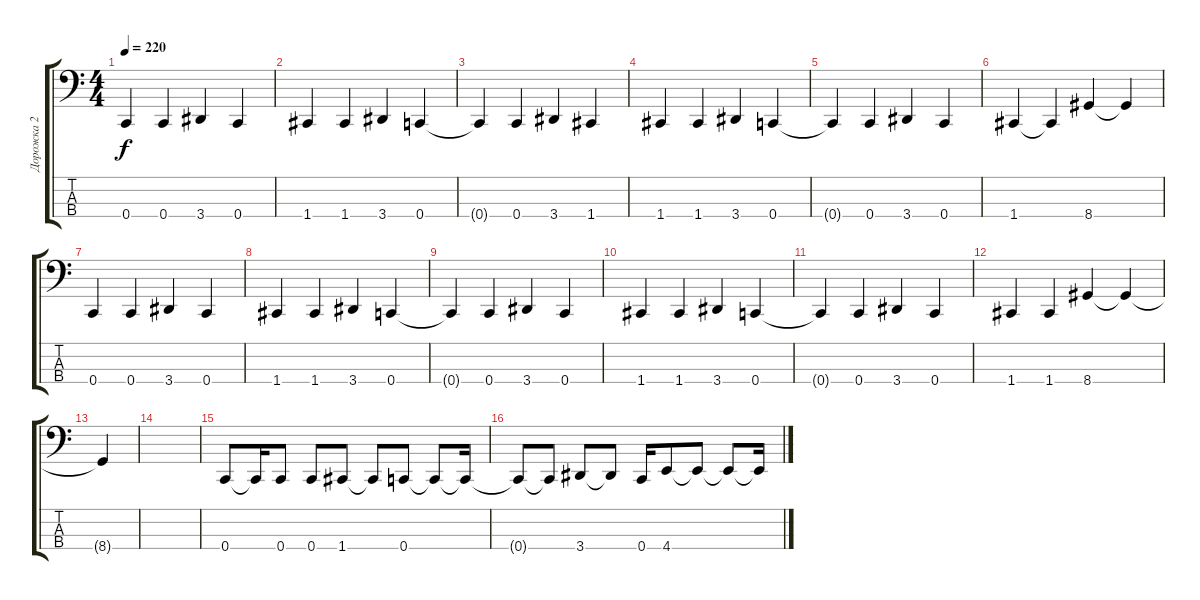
\track ("Дорожка 2" "Дорожка 2") {instrument electricbassfinger}
\staff {score tabs}
\tuning (F2 C2 G1 C1) {hide}
\ts (4 4)
\tempo 220
\clef f4
\ks c
0.4.4{dy f} 0.4.4 3.4.4 0.4.4 |
1.4.4 1.4.4 3.4.4 0.4.4 |
0.4{t}.4 0.4.4 3.4.4 1.4.4 |
1.4.4 1.4.4 3.4.4 0.4.4 |
0.4{t}.4 0.4.4 3.4.4 0.4.4 |
1.4.4 1.4{t}.4 8.4.4 8.4{t}.4 |
0.4.4 0.4.4 3.4.4 0.4.4 |
1.4.4 1.4.4 3.4.4 0.4.4 |
0.4{t}.4 0.4.4 3.4.4 0.4.4 |
1.4.4 1.4.4 3.4.4 0.4.4 |
0.4{t}.4 0.4.4 3.4.4 0.4.4 |
1.4.4 1.4.4 8.4.4 8.4{t}.4 |
8.4{t}.4 |
|
0.4.8 0.4{t}.16 0.4.8 0.4.8 1.4.8 1.4{t}.8 0.4.8 0.4{t}.8 0.4{t}.16 |
0.4{t}.8 0.4{t}.8 3.4.8 3.4{t}.8 0.4.16 4.4.8 4.4{t}.8 4.4{t}.8 4.4{t}.16
